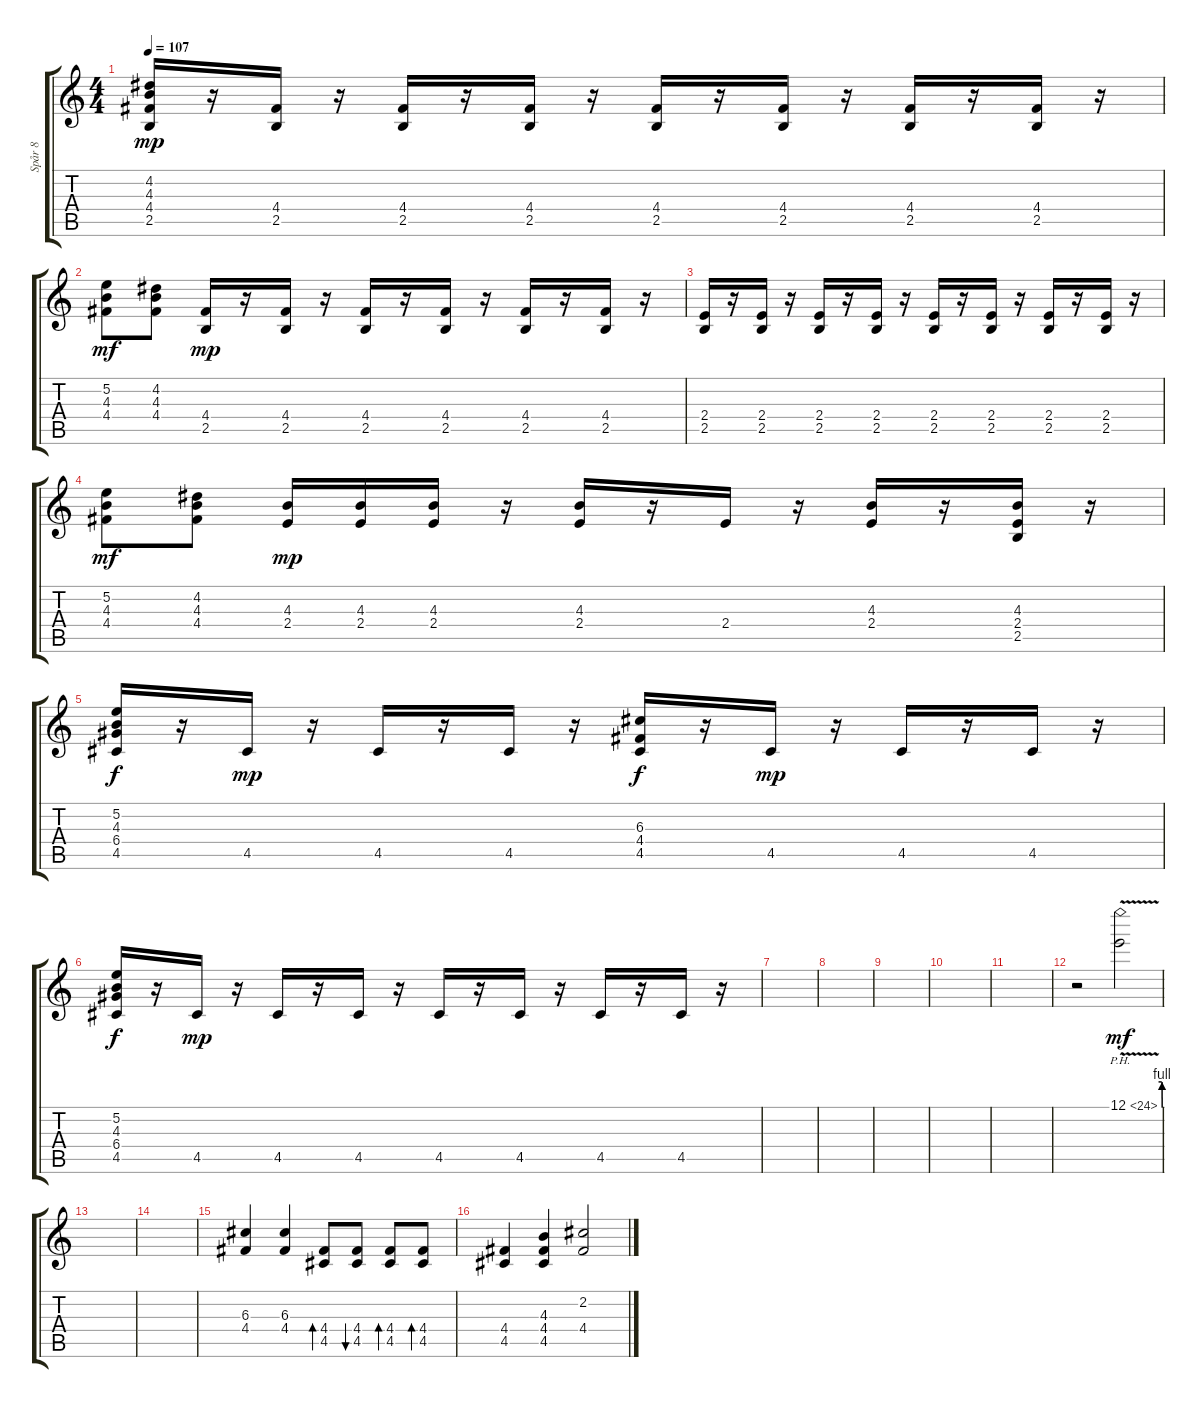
\track ("Spår 8" "Spår 8") {instrument distortionguitar}
\staff {score tabs}
\tuning (E4 B3 G3 D3 A2 E2) {hide}
\ts (4 4)
\tempo 107
\clef g2
\ks c
(4.2 4.3 4.4 2.5).16{dy mp} r.16 (4.4 2.5).16 r.16 (4.4 2.5).16 r.16 (4.4 2.5).16 r.16 (4.4 2.5).16 r.16 (4.4 2.5).16 r.16 (4.4 2.5).16 r.16 (4.4 2.5).16 r.16 |
(5.2 4.3 4.4).8{dy mf} (4.2 4.3 4.4).8 (4.4 2.5).16{dy mp} r.16 (4.4 2.5).16 r.16 (4.4 2.5).16 r.16 (4.4 2.5).16 r.16 (4.4 2.5).16 r.16 (4.4 2.5).16 r.16 |
(2.4 2.5).16 r.16 (2.4 2.5).16 r.16 (2.4 2.5).16 r.16 (2.4 2.5).16 r.16 (2.4 2.5).16 r.16 (2.4 2.5).16 r.16 (2.4 2.5).16 r.16 (2.4 2.5).16 r.16 |
(5.2 4.3 4.4).8{dy mf} (4.2 4.3 4.4).8 (4.3 2.4).16{dy mp} (4.3 2.4).16 (4.3 2.4).16 r.16 (4.3 2.4).16 r.16 2.4.16 r.16 (4.3 2.4).16 r.16 (4.3 2.4 2.5).16 r.16 |
(5.2 4.3 6.4 4.5).16{dy f} r.16 4.5.16{dy mp} r.16 4.5.16 r.16 4.5.16 r.16 (6.3 4.4 4.5).16{dy f} r.16 4.5.16{dy mp} r.16 4.5.16 r.16 4.5.16 r.16 |
(5.2 4.3 6.4 4.5).16{dy f} r.16 4.5.16{dy mp} r.16 4.5.16 r.16 4.5.16 r.16 4.5.16 r.16 4.5.16 r.16 4.5.16 r.16 4.5.16 r.16 |
|
|
|
|
|
r.2 12.1{be (custom 0 0 3 4 5 4 15 4 60 4) ph 12 v}.2{dy mf} |
|
|
(6.3 4.4).4 (6.3 4.4).4 (4.4 4.5).8{bd 120} (4.4 4.5).8{bu 120} (4.4 4.5).8{bd 120} (4.4 4.5).8{bd 120} |
(4.4 4.5).4 (4.3 4.4 4.5).4 (2.2 4.4).2
